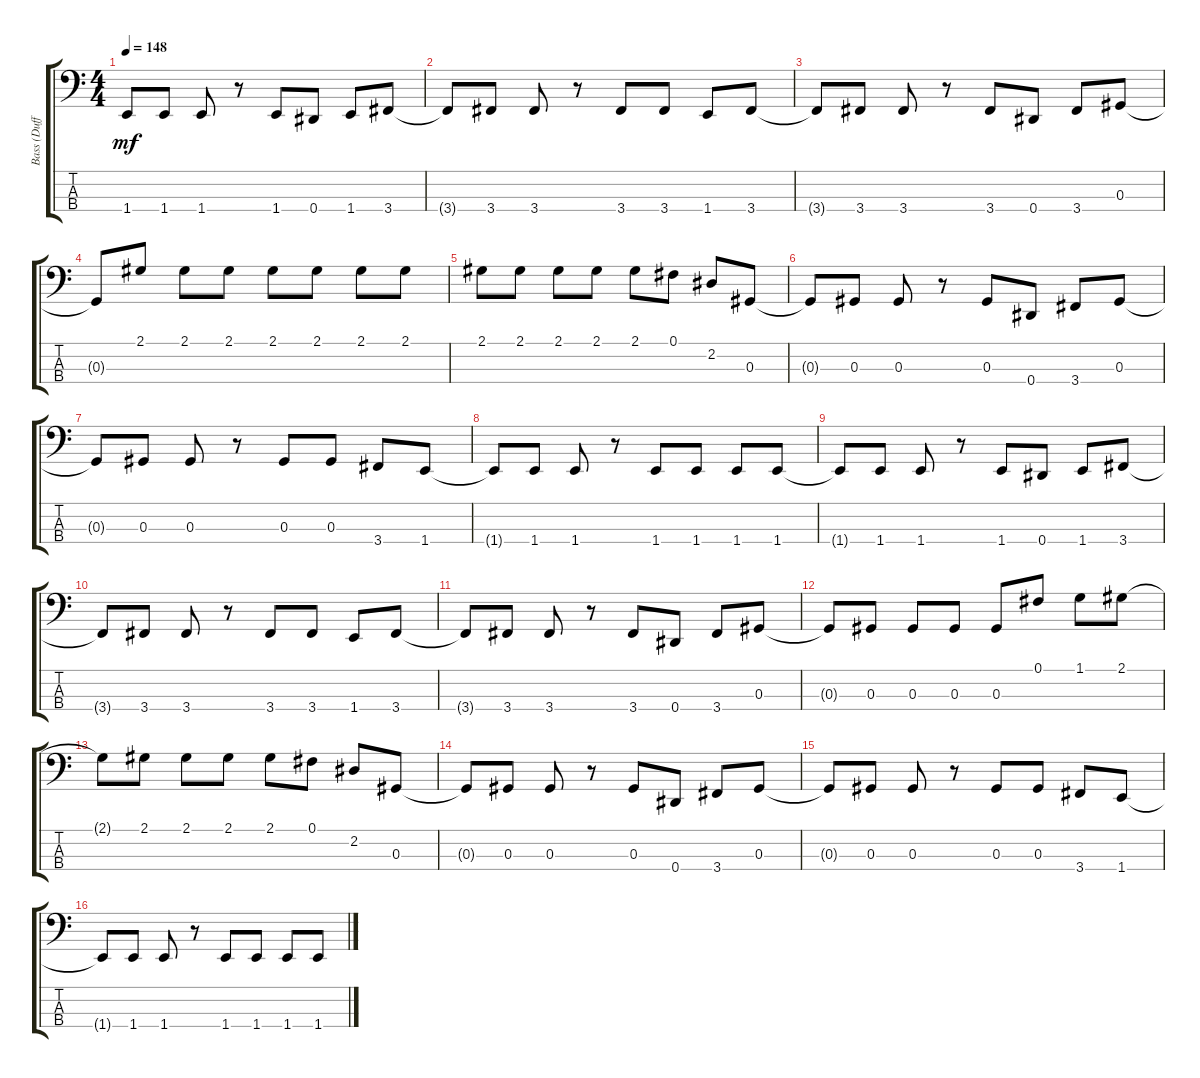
\track ("Bass (Duff)" "Bass (Duff") {instrument electricbasspick}
\staff {score tabs}
\tuning (Gb2 Db2 Ab1 Eb1) {hide}
\ts (4 4)
\tempo 148
\clef f4
\ks c
1.4{t}.8{dy mf} 1.4.8 1.4.8 r.8 1.4.8 0.4.8 1.4.8 3.4.8 |
3.4{t}.8 3.4.8 3.4.8 r.8 3.4.8 3.4.8 1.4.8 3.4.8 |
3.4{t}.8 3.4.8 3.4.8 r.8 3.4.8 0.4.8 3.4.8 0.3.8 |
0.3{t}.8 2.1.8 2.1.8 2.1.8 2.1.8 2.1.8 2.1.8 2.1.8 |
2.1.8 2.1.8 2.1.8 2.1.8 2.1.8 0.1.8 2.2.8 0.3.8 |
0.3{t}.8 0.3.8 0.3.8 r.8 0.3.8 0.4.8 3.4.8 0.3.8 |
0.3{t}.8 0.3.8 0.3.8 r.8 0.3.8 0.3.8 3.4.8 1.4.8 |
1.4{t}.8 1.4.8 1.4.8 r.8 1.4.8 1.4.8 1.4.8 1.4.8 |
1.4{t}.8 1.4.8 1.4.8 r.8 1.4.8 0.4.8 1.4.8 3.4.8 |
3.4{t}.8 3.4.8 3.4.8 r.8 3.4.8 3.4.8 1.4.8 3.4.8 |
3.4{t}.8 3.4.8 3.4.8 r.8 3.4.8 0.4.8 3.4.8 0.3.8 |
0.3{t}.8 0.3.8 0.3.8 0.3.8 0.3.8 0.1.8 1.1.8 2.1.8 |
2.1{t}.8 2.1.8 2.1.8 2.1.8 2.1.8 0.1.8 2.2.8 0.3.8 |
0.3{t}.8 0.3.8 0.3.8 r.8 0.3.8 0.4.8 3.4.8 0.3.8 |
0.3{t}.8 0.3.8 0.3.8 r.8 0.3.8 0.3.8 3.4.8 1.4.8 |
1.4{t}.8 1.4.8 1.4.8 r.8 1.4.8 1.4.8 1.4.8 1.4.8
